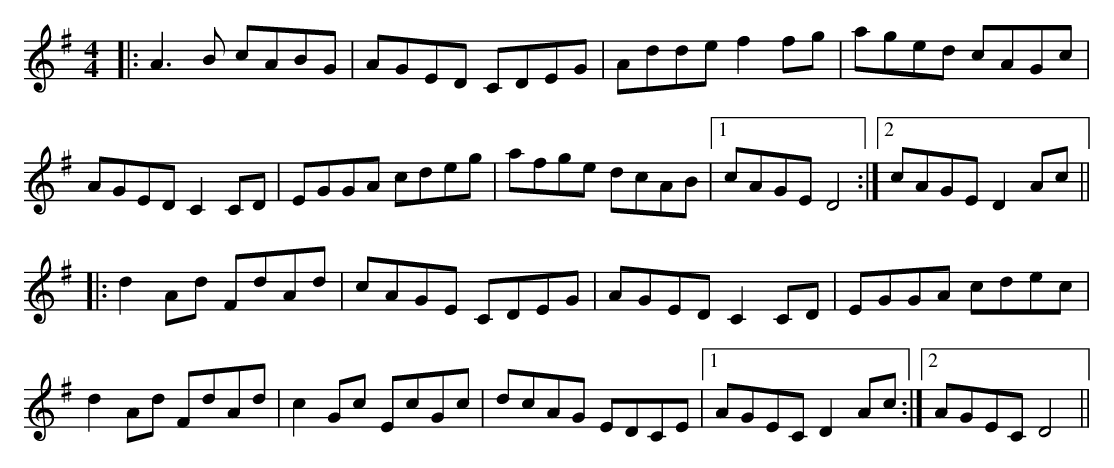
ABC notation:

X:1
M:4/4
K:Dmix
|:A3B cABG|AGED CDEG|Adde f2fg|aged cAGc|
AGED C2CD|EGGA cdeg|afge dcAB|1 cAGE D4:|2 cAGE D2Ac||
|:d2Ad FdAd|cAGE CDEG|AGED C2CD|EGGA cdec|
d2Ad FdAd|c2Gc EcGc|dcAG EDCE|1 AGEC D2Ac:|2 AGEC D4||
